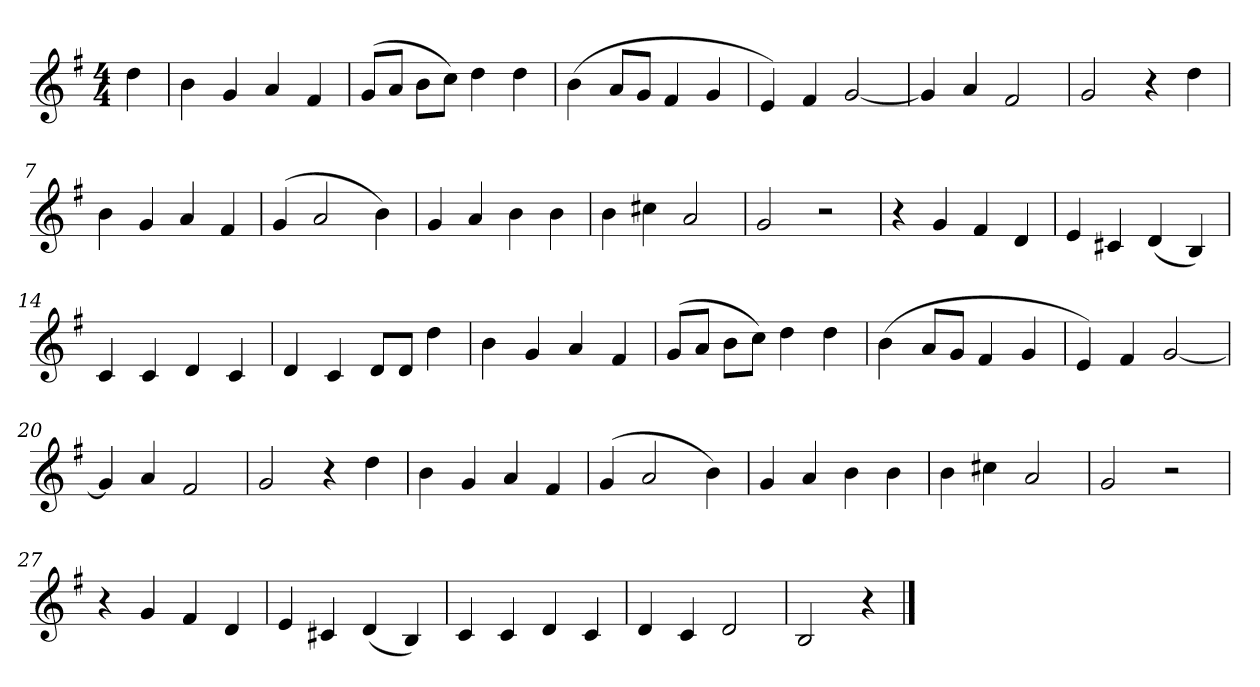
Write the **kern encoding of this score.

**kern
*part1
*staff1
*k[f#]
*M4/4
*MM120
=
4dd
=1
4b
4g
4a
4f#
=2
(8gL
8aJ
8bL
8ccJ)
4dd
4dd
=3
(4b
8aL
8gJ
4f#
4g
=4
4e)
4f#
[2g
=5
4g]
4a
2f#
=6
2g
4r
4dd
=7
4b
4g
4a
4f#
=8
(4g
2a
4b)
=9
4g
4a
4b
4b
=10
4b
4cc#X
2a
=11
2g
2r
=12
4r
4g
4f#
4d
=13
4e
4c#X
(4d
4B)
=14
4c
4c
4d
4c
=15
4d
4c
8dL
8dJ
4dd
=16
4b
4g
4a
4f#
=17
(8gL
8aJ
8bL
8ccJ)
4dd
4dd
=18
(4b
8aL
8gJ
4f#
4g
=19
4e)
4f#
[2g
=20
4g]
4a
2f#
=21
2g
4r
4dd
=22
4b
4g
4a
4f#
=23
(4g
2a
4b)
=24
4g
4a
4b
4b
=25
4b
4cc#X
2a
=26
2g
2r
=27
4r
4g
4f#
4d
=28
4e
4c#X
(4d
4B)
=29
4c
4c
4d
4c
=30
4d
4c
2d
=31
2B
4r
==
*-
